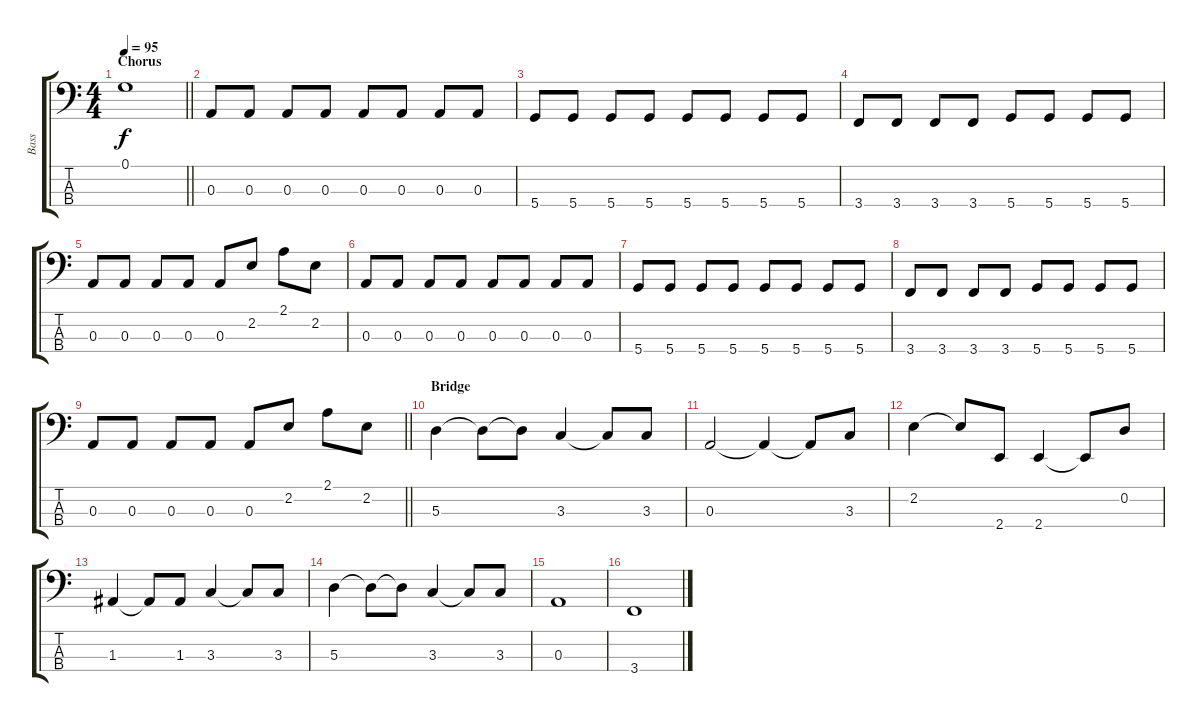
\track ("Bass" "Bass") {instrument electricbassfinger}
\staff {score tabs}
\tuning (G2 D2 A1 D1) {hide}
\ts (4 4)
\section ("" "Chorus")
\tempo 95
\clef f4
\barLineRight lightlight
\ks c
0.1.1{dy f} |
0.3.8 0.3.8 0.3.8 0.3.8 0.3.8 0.3.8 0.3.8 0.3.8 |
5.4.8 5.4.8 5.4.8 5.4.8 5.4.8 5.4.8 5.4.8 5.4.8 |
3.4.8 3.4.8 3.4.8 3.4.8 5.4.8 5.4.8 5.4.8 5.4.8 |
0.3.8 0.3.8 0.3.8 0.3.8 0.3.8 2.2.8 2.1.8 2.2.8 |
0.3.8 0.3.8 0.3.8 0.3.8 0.3.8 0.3.8 0.3.8 0.3.8 |
5.4.8 5.4.8 5.4.8 5.4.8 5.4.8 5.4.8 5.4.8 5.4.8 |
3.4.8 3.4.8 3.4.8 3.4.8 5.4.8 5.4.8 5.4.8 5.4.8 |
\barLineRight lightlight
0.3.8 0.3.8 0.3.8 0.3.8 0.3.8 2.2.8 2.1.8 2.2.8 |
\section ("" "Bridge")
5.3.4 5.3{t}.8 5.3{t}.8 3.3.4 3.3{t}.8 3.3.8 |
0.3.2 0.3{t}.4 0.3{t}.8 3.3.8 |
2.2.4 2.2{t}.8 2.4.8 2.4.4 2.4{t}.8 0.2.8 |
1.3.4 1.3{t}.8 1.3.8 3.3.4 3.3{t}.8 3.3.8 |
5.3.4 5.3{t}.8 5.3{t}.8 3.3.4 3.3{t}.8 3.3.8 |
0.3.1 |
3.4.1
